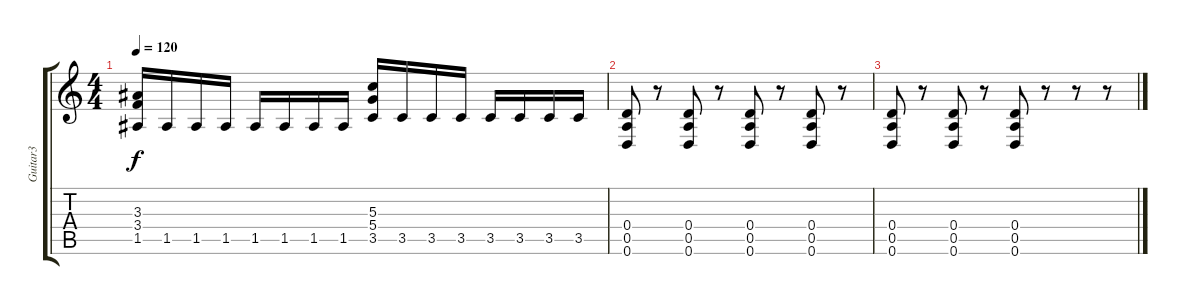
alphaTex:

\track ("Guitar3" "Guitar3") {instrument overdrivenguitar}
\staff {score tabs}
\tuning (E4 B3 G3 D3 A2 D2) {hide}
\ts (4 4)
\tempo 120
\clef g2
\ks c
(3.3 3.4 1.5).16{dy f} 1.5.16 1.5.16 1.5.16 1.5.16 1.5.16 1.5.16 1.5.16 (5.3 5.4 3.5).16 3.5.16 3.5.16 3.5.16 3.5.16 3.5.16 3.5.16 3.5.16 |
(0.4 0.5 0.6).8 r.8 (0.4 0.5 0.6).8 r.8 (0.4 0.5 0.6).8 r.8 (0.4 0.5 0.6).8 r.8 |
(0.4 0.5 0.6).8 r.8 (0.4 0.5 0.6).8 r.8 (0.4 0.5 0.6).8 r.8 r.8 r.8
